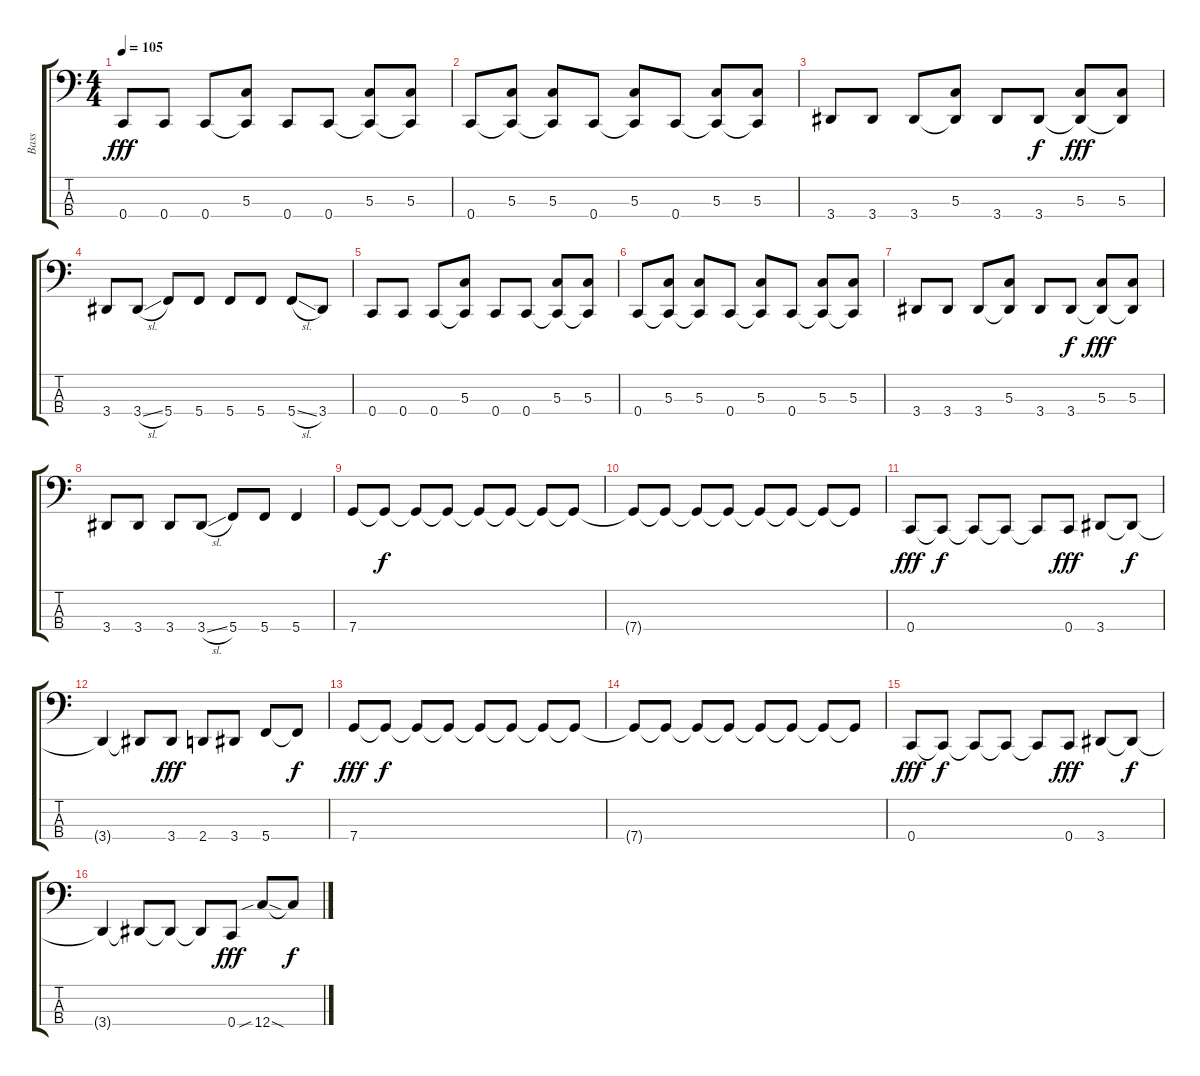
\track ("Bass" "Bass") {instrument electricbassfinger}
\staff {score tabs}
\tuning (F2 C2 G1 C1) {hide}
\ts (4 4)
\tempo 105
\clef f4
\ks c
0.4.8{dy fff} 0.4.8 0.4.8 (5.3 0.4{t}).8 0.4.8 0.4.8 (5.3 0.4{t}).8 (5.3 0.4{t}).8 |
0.4.8 (5.3 0.4{t}).8 (5.3 0.4{t}).8 0.4.8 (5.3 0.4{t}).8 0.4.8 (5.3 0.4{t}).8 (5.3 0.4{t}).8 |
3.4.8 3.4.8 3.4.8 (5.3 3.4{t}).8 3.4.8 3.4.8{dy f} (5.3 3.4{t}).8{dy fff} (5.3 3.4{t}).8 |
3.4.8 3.4{sl}.8 5.4.8 5.4.8 5.4.8 5.4.8 5.4{sl}.8 3.4.8 |
0.4.8 0.4.8 0.4.8 (5.3 0.4{t}).8 0.4.8 0.4.8 (5.3 0.4{t}).8 (5.3 0.4{t}).8 |
0.4.8 (5.3 0.4{t}).8 (5.3 0.4{t}).8 0.4.8 (5.3 0.4{t}).8 0.4.8 (5.3 0.4{t}).8 (5.3 0.4{t}).8 |
3.4.8 3.4.8 3.4.8 (5.3 3.4{t}).8 3.4.8 3.4.8{dy f} (5.3 3.4{t}).8{dy fff} (5.3 3.4{t}).8 |
3.4.8 3.4.8 3.4.8 3.4{sl}.8 5.4.8 5.4.8 5.4.4 |
7.4.8 7.4{t}.8{dy f} 7.4{t}.8 7.4{t}.8 7.4{t}.8 7.4{t}.8 7.4{t}.8 7.4{t}.8 |
7.4{t}.8 7.4{t}.8 7.4{t}.8 7.4{t}.8 7.4{t}.8 7.4{t}.8 7.4{t}.8 7.4{t}.8 |
0.4.8{dy fff} 0.4{t}.8{dy f} 0.4{t}.8 0.4{t}.8 0.4{t}.8 0.4.8{dy fff} 3.4.8 3.4{t}.8{dy f} |
3.4{t}.4 3.4{t}.8 3.4.8{dy fff} 2.4.8 3.4.8 5.4.8 5.4{t}.8{dy f} |
7.4.8{dy fff} 7.4{t}.8{dy f} 7.4{t}.8 7.4{t}.8 7.4{t}.8 7.4{t}.8 7.4{t}.8 7.4{t}.8 |
7.4{t}.8 7.4{t}.8 7.4{t}.8 7.4{t}.8 7.4{t}.8 7.4{t}.8 7.4{t}.8 7.4{t}.8 |
0.4.8{dy fff} 0.4{t}.8{dy f} 0.4{t}.8 0.4{t}.8 0.4{t}.8 0.4.8{dy fff} 3.4.8 3.4{t}.8{dy f} |
3.4{t}.4 3.4{t}.8 3.4{t}.8 3.4{t}.8 0.4.8{dy fff} 12.4{sib sod}.8 12.4{t}.8{dy f}
